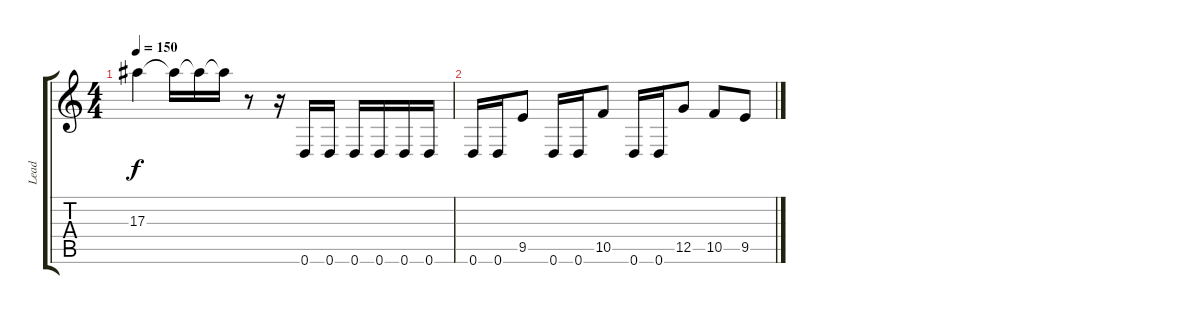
\track ("Lead" "Lead") {instrument distortionguitar}
\staff {score tabs}
\tuning (D4 A3 F3 C3 G2 D2) {hide}
\ts (4 4)
\tempo 150
\clef g2
\ks c
17.3{t}.4{dy f} 17.3{t}.16 17.3{t}.16 17.3{t}.16 r.8 r.16 0.6.16 0.6.16 0.6.16 0.6.16 0.6.16 0.6.16 |
0.6.16 0.6.16 9.5.8 0.6.16 0.6.16 10.5.8 0.6.16 0.6.16 12.5.8 10.5.8 9.5.8
